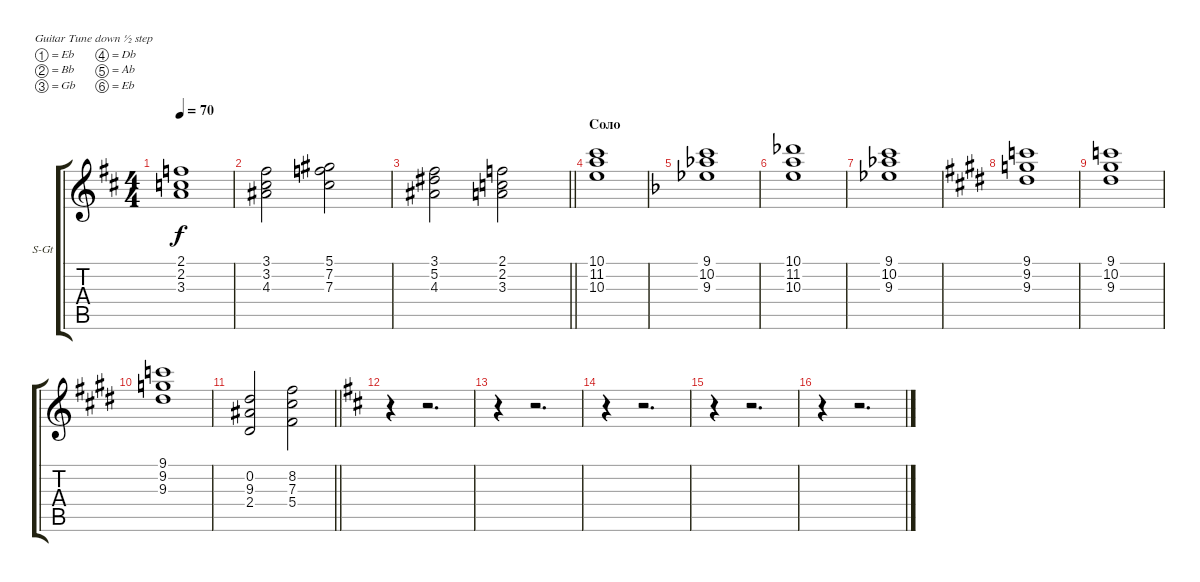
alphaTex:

\bracketExtendMode groupsimilarinstruments
\firstSystemTrackNameOrientation horizontal
\otherSystemsTrackNameOrientation horizontal
\track ("Пианино" "S-Gt") {instrument stringensemble2}
\staff {score tabs}
\tuning (Eb4 Bb3 Gb3 Db3 Ab2 Eb2)
\displaytranspose 12
\ts (4 4)
\tempo 70
\clef g2
\ks bminor
(2.1 2.2 3.3).1{dy f} |
(3.1 3.2 4.3).2 (5.1 7.2 7.3).2 |
\barLineRight lightlight
(3.1 5.2 4.3).2 (2.1 2.2 3.3).2 |
\section ("" "Соло")
(10.1 11.2 10.3).1 |
\ks dminor
(9.1 10.2 9.3).1 |
(10.1 11.2 10.3).1 |
(9.1 10.2 9.3).1 |
\ks c#minor
(9.1 9.2 9.3).1 |
(9.1 10.2 9.3).1 |
(9.1 9.2 9.3).1 |
\barLineRight lightlight
(0.2 9.3 2.4).2 (8.2 7.3 5.4).2 |
\ks bminor
r.4 r.2{d} |
r.4 r.2{d} |
r.4 r.2{d} |
r.4 r.2{d} |
r.4 r.2{d}
